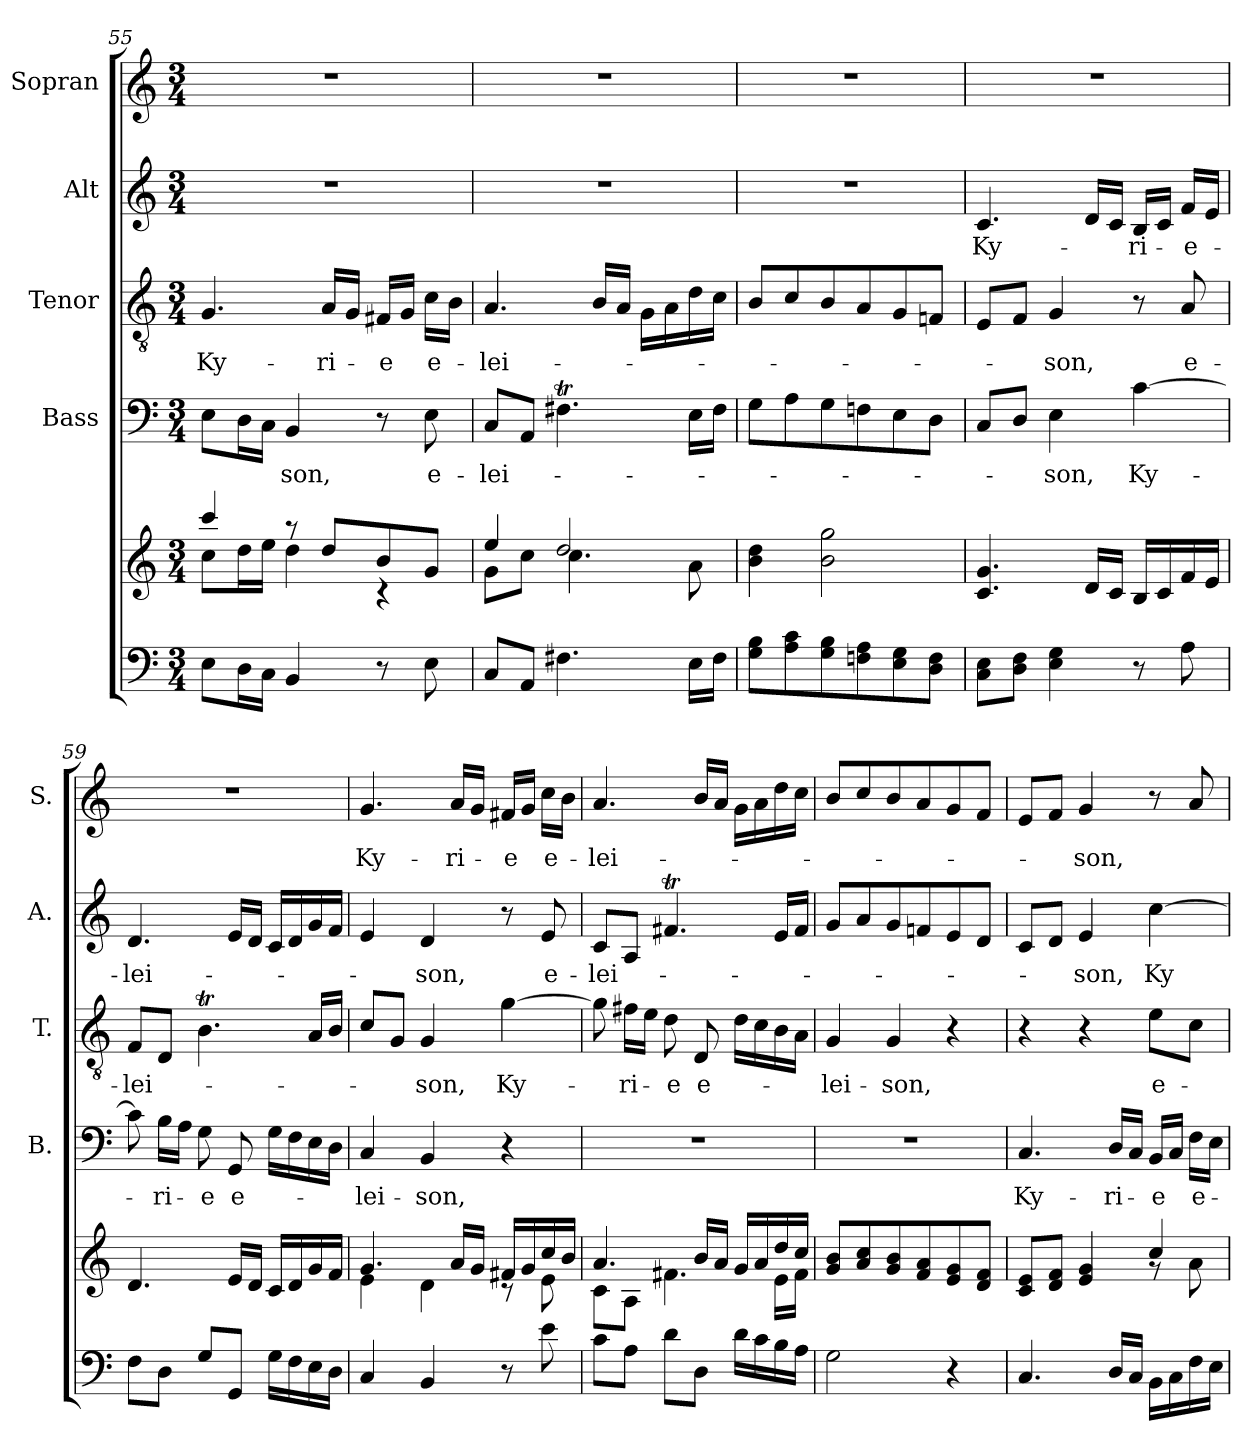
**kern	**kern	**kern	**text	**kern	**text	**kern	**text	**kern	**text
*part5	*part5	*part4	*part4	*part3	*part3	*part2	*part2	*part1	*part1
*staff6	*staff5	*staff4	*staff4	*staff3	*staff3	*staff2	*staff2	*staff1	*staff1
*	*	*I"Bass	*	*I"Tenor	*	*I"Alt	*	*I"Sopran	*
*	*	*I'B.	*	*I'T.	*	*I'A.	*	*I'S.	*
*clefF4	*clefG2	*clefF4	*	*clefGv2	*	*clefG2	*	*clefG2	*
*k[]	*k[]	*k[]	*	*k[]	*	*k[]	*	*k[]	*
*C:	*C:	*C:	*	*C:	*	*C:	*	*C:	*
*M3/4	*M3/4	*M3/4	*	*M3/4	*	*M3/4	*	*M3/4	*
=55	=55	=55	=55	=55	=55	=55	=55	=55	=55
*	*^	*	*	*	*	*	*	*	*
!	!	!	!	!	!	!LO:LY:b	!	!	!	!
8E\L	4ccc/	8cc\L	8E\L	.	4.G/	Ky-	2.r	.	2.r	.
16D\L	.	16dd\L	16D\L	.	.	.	.	.	.	.
16C\JJ	.	16ee\JJ	16C\JJ	.	.	.	.	.	.	.
!	!	!	!	!LO:LY:b	!	!	!	!	!	!
4BB/	8raa	4dd\	4BB/	-son,	.	.	.	.	.	.
!	!	!	!	!	!	!LO:LY:b	!	!	!	!
.	8dd/L	.	.	.	16A/LL	-ri-	.	.	.	.
.	.	.	.	.	16G/JJ	.	.	.	.	.
!	!	!	!	!	!	!LO:LY:b	!	!	!	!
8r	8b/	4rc	8r	.	16F#X/LL	-e	.	.	.	.
.	.	.	.	.	16G/JJ	.	.	.	.	.
!	!	!	!	!LO:LY:b	!	!LO:LY:b	!	!	!	!
8E\	8g/J	.	8E\	e-	16c\LL	e-	.	.	.	.
.	.	.	.	.	16B\JJ	.	.	.	.	.
=56	=56	=56	=56	=56	=56	=56	=56	=56	=56	=56
!	!	!	!	!LO:LY:b	!	!LO:LY:b	!	!	!	!
8C/L	4ee/	8g\L	8C/L	-lei-	4.A/	-lei-	2.r	.	2.r	.
8AA/J	.	8cc\J	8AA/J	.	.	.	.	.	.	.
4.F#X\	2dd/	4.cc\	4.F#Xt\	.	.	.	.	.	.	.
.	.	.	.	.	16B/LL	.	.	.	.	.
.	.	.	.	.	16A/JJ	.	.	.	.	.
.	.	.	.	.	16G\LL	.	.	.	.	.
.	.	.	.	.	16A\	.	.	.	.	.
16E\LL	.	8a\	16E\LL	.	16d\	.	.	.	.	.
16F#\JJ	.	.	16F#\JJ	.	16c\JJ	.	.	.	.	.
*	*v	*v	*	*	*	*	*	*	*	*
!!LO:LB:g=z
=57	=57	=57	=57	=57	=57	=57	=57	=57	=57
8G\ 8B\L	4b\ 4dd\	8G\L	.	8B/L	.	2.r	.	2.r	.
8A\ 8c\	.	8A\	.	8c/	.	.	.	.	.
8G\ 8B\	2b\ 2gg\	8G\	.	8B/	.	.	.	.	.
8Fn\ 8A\	.	8Fn\	.	8A/	.	.	.	.	.
8E\ 8G\	.	8E\	.	8G/	.	.	.	.	.
8D\ 8F\J	.	8D\J	.	8Fn/J	.	.	.	.	.
=58	=58	=58	=58	=58	=58	=58	=58	=58	=58
!	!	!	!	!	!	!	!LO:LY:b	!	!
8C\ 8E\L	4.c/ 4.g/	8C/L	.	8E/L	.	4.c/	Ky-	2.r	.
8D\ 8F\J	.	8D/J	.	8F/J	.	.	.	.	.
!	!	!	!LO:LY:b	!	!LO:LY:b	!	!	!	!
4E\ 4G\	.	4E\	-son,	4G/	-son,	.	.	.	.
.	16d/LL	.	.	.	.	16d/LL	.	.	.
.	16c/JJ	.	.	.	.	16c/JJ	.	.	.
!	!	!	!LO:LY:b	!	!	!	!LO:LY:b	!	!
8r	16B/LL	[4c\	Ky-	8r	.	16B/LL	-ri-	.	.
.	16c/	.	.	.	.	16c/JJ	.	.	.
!	!	!	!	!	!LO:LY:b	!	!LO:LY:b	!	!
8A\	16f/	.	.	8A/	e-	16f/LL	-e-	.	.
.	16e/JJ	.	.	.	.	16e/JJ	.	.	.
=59	=59	=59	=59	=59	=59	=59	=59	=59	=59
!	!	!	!	!	!LO:LY:b	!	!LO:LY:b	!	!
8F\L	4.d/	8c\]	.	8F/L	-lei-	4.d/	-lei-	2.r	.
!	!	!	!LO:LY:b	!	!	!	!	!	!
8D\J	.	16B\LL	-ri-	8D/J	.	.	.	.	.
.	.	16A\JJ	.	.	.	.	.	.	.
!	!	!	!LO:LY:b	!	!	!	!	!	!
8G/L	.	8G\	-e	4.Bt\	.	.	.	.	.
!	!	!	!LO:LY:b	!	!	!	!	!	!
8GG/J	16e/LL	8GG/	e-	.	.	16e/LL	.	.	.
.	16d/JJ	.	.	.	.	16d/JJ	.	.	.
16G\LL	16c/LL	16G\LL	.	.	.	16c/LL	.	.	.
16F\	16d/	16F\	.	.	.	16d/	.	.	.
16E\	16g/	16E\	.	16A/LL	.	16g/	.	.	.
16D\JJ	16f/JJ	16D\JJ	.	16B/JJ	.	16f/JJ	.	.	.
=60	=60	=60	=60	=60	=60	=60	=60	=60	=60
*	*^	*	*	*	*	*	*	*	*
!	!	!	!	!LO:LY:b	!	!	!	!	!	!LO:LY:b
4C/	4.g/	4e\	4C/	-lei-	8c/L	.	4e/	.	4.g/	Ky-
.	.	.	.	.	8G/J	.	.	.	.	.
!	!	!	!	!LO:LY:b	!	!LO:LY:b	!	!LO:LY:b	!	!
4BB/	.	4d\	4BB/	-son,	4G/	-son,	4d/	-son,	.	.
!	!	!	!	!	!	!	!	!	!	!LO:LY:b
.	16a/LL	.	.	.	.	.	.	.	16a/LL	-ri-
.	16g/JJ	.	.	.	.	.	.	.	16g/JJ	.
!	!	!	!	!	!	!LO:LY:b	!	!	!	!LO:LY:b
8r	16f#X/LL	8rB	4r	.	[4g\	Ky-	8r	.	16f#X/LL	-e
.	16g/	.	.	.	.	.	.	.	16g/JJ	.
!	!	!	!	!	!	!	!	!LO:LY:b	!	!LO:LY:b
8e\	16cc/	8e\	.	.	.	.	8e/	e-	16cc\LL	e-
.	16b/JJ	.	.	.	.	.	.	.	16b\JJ	.
=61	=61	=61	=61	=61	=61	=61	=61	=61	=61	=61
!	!	!	!	!	!	!	!	!LO:LY:b	!	!LO:LY:b
8c\L	4.a/	8c\L	2.r	.	8g\]	.	8c/L	-lei-	4.a/	-lei-
!	!	!	!	!	!	!LO:LY:b	!	!	!	!
8A\J	.	8A\J	.	.	16f#X\LL	-ri-	8A/J	.	.	.
.	.	.	.	.	16e\JJ	.	.	.	.	.
!	!	!	!	!	!	!LO:LY:b	!	!	!	!
8d\L	.	4.f#X\	.	.	8d\	-e	4.f#Xt/	.	.	.
!	!	!	!	!	!	!LO:LY:b	!	!	!	!
8D\J	16b/LL	.	.	.	8D/	e-	.	.	16b/LL	.
.	16a/JJ	.	.	.	.	.	.	.	16a/JJ	.
16d\LL	16g/LL	.	.	.	16d\LL	.	.	.	16g\LL	.
16c\	16a/	.	.	.	16c\	.	.	.	16a\	.
16B\	16dd/	16e\LL	.	.	16B\	.	16e/LL	.	16dd\	.
16A\JJ	16cc/JJ	16f#\JJ	.	.	16A\JJ	.	16f#/JJ	.	16cc\JJ	.
!!LO:PB:g=z
=62	=62	=62	=62	=62	=62	=62	=62	=62	=62	=62
!	!	!	!	!	!	!LO:LY:b	!	!	!	!
*	*v	*v	*	*	*	*	*	*	*	*
2G\	8g/ 8b/L	2.r	.	4G/	-lei-	8g/L	.	8b/L	.
.	8a/ 8cc/	.	.	.	.	8a/	.	8cc/	.
!	!	!	!	!	!LO:LY:b	!	!	!	!
.	8g/ 8b/	.	.	4G/	-son,	8g/	.	8b/	.
.	8f/ 8a/	.	.	.	.	8fn/	.	8a/	.
4r	8e/ 8g/	.	.	4r	.	8e/	.	8g/	.
.	8d/ 8f/J	.	.	.	.	8d/J	.	8f/J	.
=63	=63	=63	=63	=63	=63	=63	=63	=63	=63
*	*^	*	*	*	*	*	*	*	*
!	!	!	!	!LO:LY:b	!	!	!	!	!	!
4.C/	8c/ 8e/L	2ryy	4.C/	Ky-	4r	.	8c/L	.	8e/L	.
.	8d/ 8f/J	.	.	.	.	.	8d/J	.	8f/J	.
!	!	!	!	!	!	!	!	!LO:LY:b	!	!LO:LY:b
.	4e/ 4g/	.	.	.	4r	.	4e/	-son,	4g/	-son,
!	!	!	!	!LO:LY:b	!	!	!	!	!	!
16D/LL	.	.	16D/LL	-ri-	.	.	.	.	.	.
16C/JJ	.	.	16C/JJ	.	.	.	.	.	.	.
!	!	!	!	!LO:LY:b	!	!LO:LY:b	!	!LO:LY:b	!	!
16BB\LL	4cc/	8rf	16BB/LL	-e	8e\L	e-	[4cc\	Ky-	8r	.
16C\	.	.	16C/JJ	.	.	.	.	.	.	.
!	!	!	!	!LO:LY:b	!	!	!	!	!	!
16F\	.	8a\	16F\LL	e-	8c\J	.	.	.	8a/	.
16E\JJ	.	.	16E\JJ	.	.	.	.	.	.	.
*	*v	*v	*	*	*	*	*	*	*	*
=	=	=	=	=	=	=	=	=	=
*-	*-	*-	*-	*-	*-	*-	*-	*-	*-
